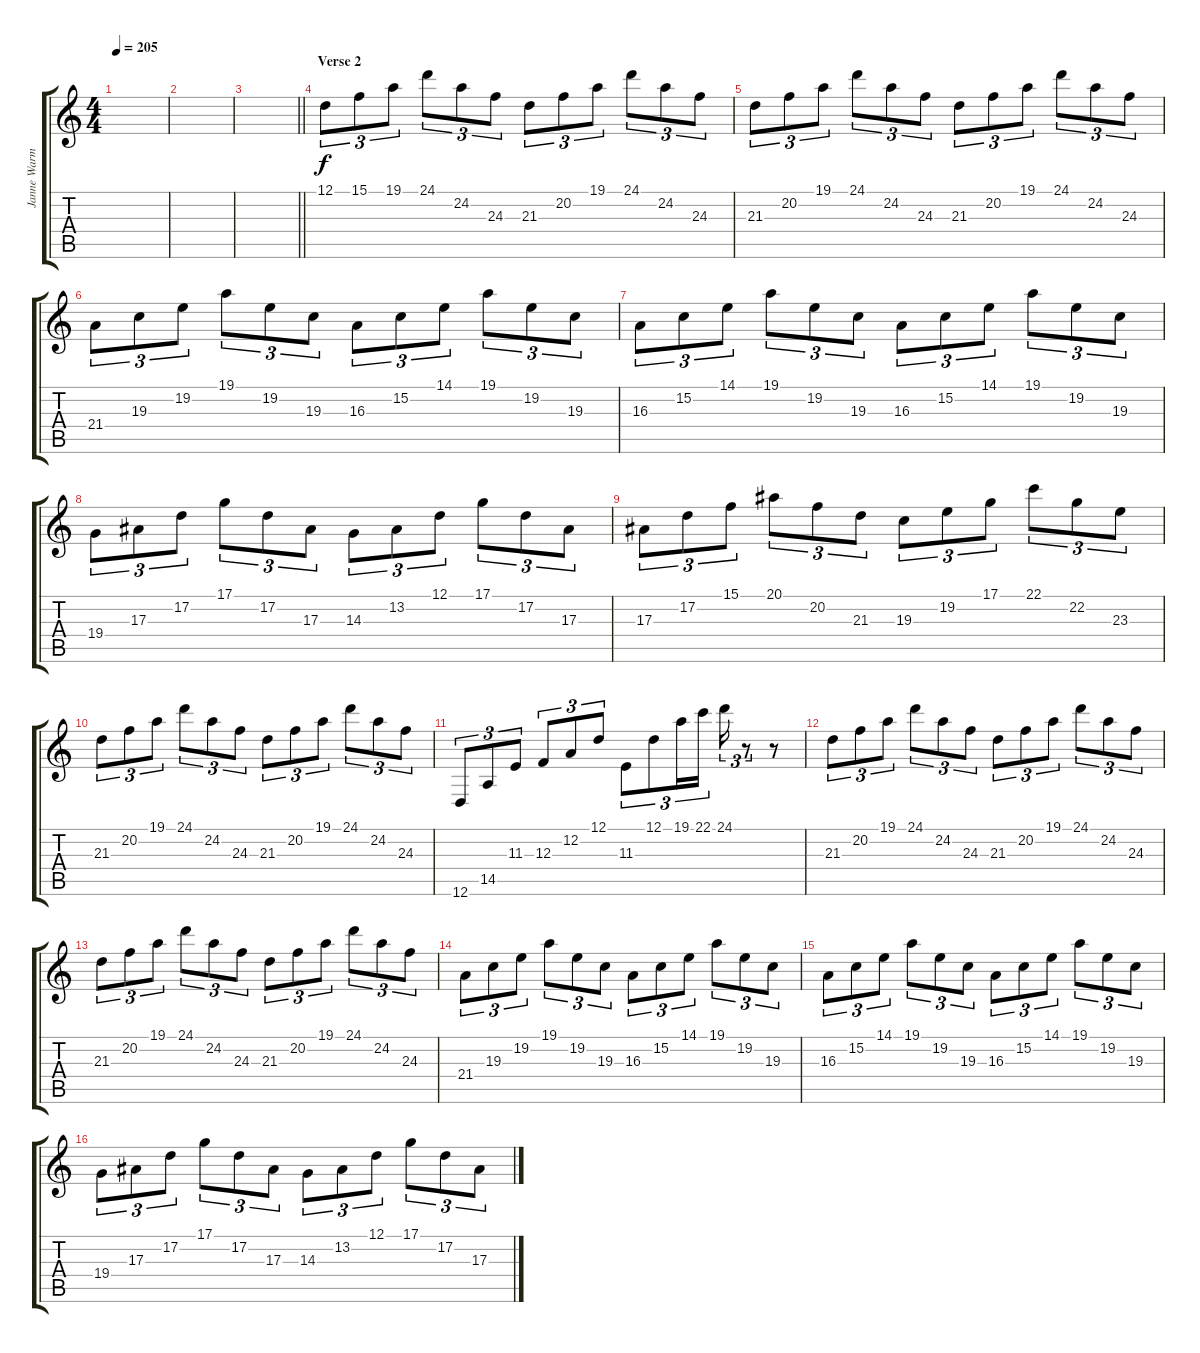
\track ("Janne Warman Lead" "Janne Warm") {instrument lead1square}
\staff {score tabs}
\tuning (D4 A3 F3 C3 G2 D2) {hide}
\ts (4 4)
\tempo 205
\clef g2
\ks c
|
|
\barLineRight lightlight
|
\section ("" "Verse 2")
12.1.8{tu (3 2)} 15.1.8{tu (3 2)} 19.1.8{tu (3 2)} 24.1.8{tu (3 2)} 24.2.8{tu (3 2)} 24.3.8{tu (3 2)} 21.3.8{tu (3 2)} 20.2.8{tu (3 2)} 19.1.8{tu (3 2)} 24.1.8{tu (3 2)} 24.2.8{tu (3 2)} 24.3.8{tu (3 2)} |
21.3.8{tu (3 2)} 20.2.8{tu (3 2)} 19.1.8{tu (3 2)} 24.1.8{tu (3 2)} 24.2.8{tu (3 2)} 24.3.8{tu (3 2)} 21.3.8{tu (3 2)} 20.2.8{tu (3 2)} 19.1.8{tu (3 2)} 24.1.8{tu (3 2)} 24.2.8{tu (3 2)} 24.3.8{tu (3 2)} |
21.4.8{tu (3 2)} 19.3.8{tu (3 2)} 19.2.8{tu (3 2)} 19.1.8{tu (3 2)} 19.2.8{tu (3 2)} 19.3.8{tu (3 2)} 16.3.8{tu (3 2)} 15.2.8{tu (3 2)} 14.1.8{tu (3 2)} 19.1.8{tu (3 2)} 19.2.8{tu (3 2)} 19.3.8{tu (3 2)} |
16.3.8{tu (3 2)} 15.2.8{tu (3 2)} 14.1.8{tu (3 2)} 19.1.8{tu (3 2)} 19.2.8{tu (3 2)} 19.3.8{tu (3 2)} 16.3.8{tu (3 2)} 15.2.8{tu (3 2)} 14.1.8{tu (3 2)} 19.1.8{tu (3 2)} 19.2.8{tu (3 2)} 19.3.8{tu (3 2)} |
19.4.8{tu (3 2)} 17.3.8{tu (3 2)} 17.2.8{tu (3 2)} 17.1.8{tu (3 2)} 17.2.8{tu (3 2)} 17.3.8{tu (3 2)} 14.3.8{tu (3 2)} 13.2.8{tu (3 2)} 12.1.8{tu (3 2)} 17.1.8{tu (3 2)} 17.2.8{tu (3 2)} 17.3.8{tu (3 2)} |
17.3.8{tu (3 2)} 17.2.8{tu (3 2)} 15.1.8{tu (3 2)} 20.1.8{tu (3 2)} 20.2.8{tu (3 2)} 21.3.8{tu (3 2)} 19.3.8{tu (3 2)} 19.2.8{tu (3 2)} 17.1.8{tu (3 2)} 22.1.8{tu (3 2)} 22.2.8{tu (3 2)} 23.3.8{tu (3 2)} |
21.3.8{tu (3 2)} 20.2.8{tu (3 2)} 19.1.8{tu (3 2)} 24.1.8{tu (3 2)} 24.2.8{tu (3 2)} 24.3.8{tu (3 2)} 21.3.8{tu (3 2)} 20.2.8{tu (3 2)} 19.1.8{tu (3 2)} 24.1.8{tu (3 2)} 24.2.8{tu (3 2)} 24.3.8{tu (3 2)} |
12.6.8{tu (3 2)} 14.5.8{tu (3 2)} 11.3.8{tu (3 2)} 12.3.8{tu (3 2)} 12.2.8{tu (3 2)} 12.1.8{tu (3 2)} 11.3.8{tu (3 2)} 12.1.8{tu (3 2)} 19.1.16{tu (3 2)} 22.1.16{tu (3 2)} 24.1.16{tu (3 2)} r.8{tu (3 2)} r.8 |
21.3.8{tu (3 2)} 20.2.8{tu (3 2)} 19.1.8{tu (3 2)} 24.1.8{tu (3 2)} 24.2.8{tu (3 2)} 24.3.8{tu (3 2)} 21.3.8{tu (3 2)} 20.2.8{tu (3 2)} 19.1.8{tu (3 2)} 24.1.8{tu (3 2)} 24.2.8{tu (3 2)} 24.3.8{tu (3 2)} |
21.3.8{tu (3 2)} 20.2.8{tu (3 2)} 19.1.8{tu (3 2)} 24.1.8{tu (3 2)} 24.2.8{tu (3 2)} 24.3.8{tu (3 2)} 21.3.8{tu (3 2)} 20.2.8{tu (3 2)} 19.1.8{tu (3 2)} 24.1.8{tu (3 2)} 24.2.8{tu (3 2)} 24.3.8{tu (3 2)} |
21.4.8{tu (3 2)} 19.3.8{tu (3 2)} 19.2.8{tu (3 2)} 19.1.8{tu (3 2)} 19.2.8{tu (3 2)} 19.3.8{tu (3 2)} 16.3.8{tu (3 2)} 15.2.8{tu (3 2)} 14.1.8{tu (3 2)} 19.1.8{tu (3 2)} 19.2.8{tu (3 2)} 19.3.8{tu (3 2)} |
16.3.8{tu (3 2)} 15.2.8{tu (3 2)} 14.1.8{tu (3 2)} 19.1.8{tu (3 2)} 19.2.8{tu (3 2)} 19.3.8{tu (3 2)} 16.3.8{tu (3 2)} 15.2.8{tu (3 2)} 14.1.8{tu (3 2)} 19.1.8{tu (3 2)} 19.2.8{tu (3 2)} 19.3.8{tu (3 2)} |
19.4.8{tu (3 2)} 17.3.8{tu (3 2)} 17.2.8{tu (3 2)} 17.1.8{tu (3 2)} 17.2.8{tu (3 2)} 17.3.8{tu (3 2)} 14.3.8{tu (3 2)} 13.2.8{tu (3 2)} 12.1.8{tu (3 2)} 17.1.8{tu (3 2)} 17.2.8{tu (3 2)} 17.3.8{tu (3 2)}
